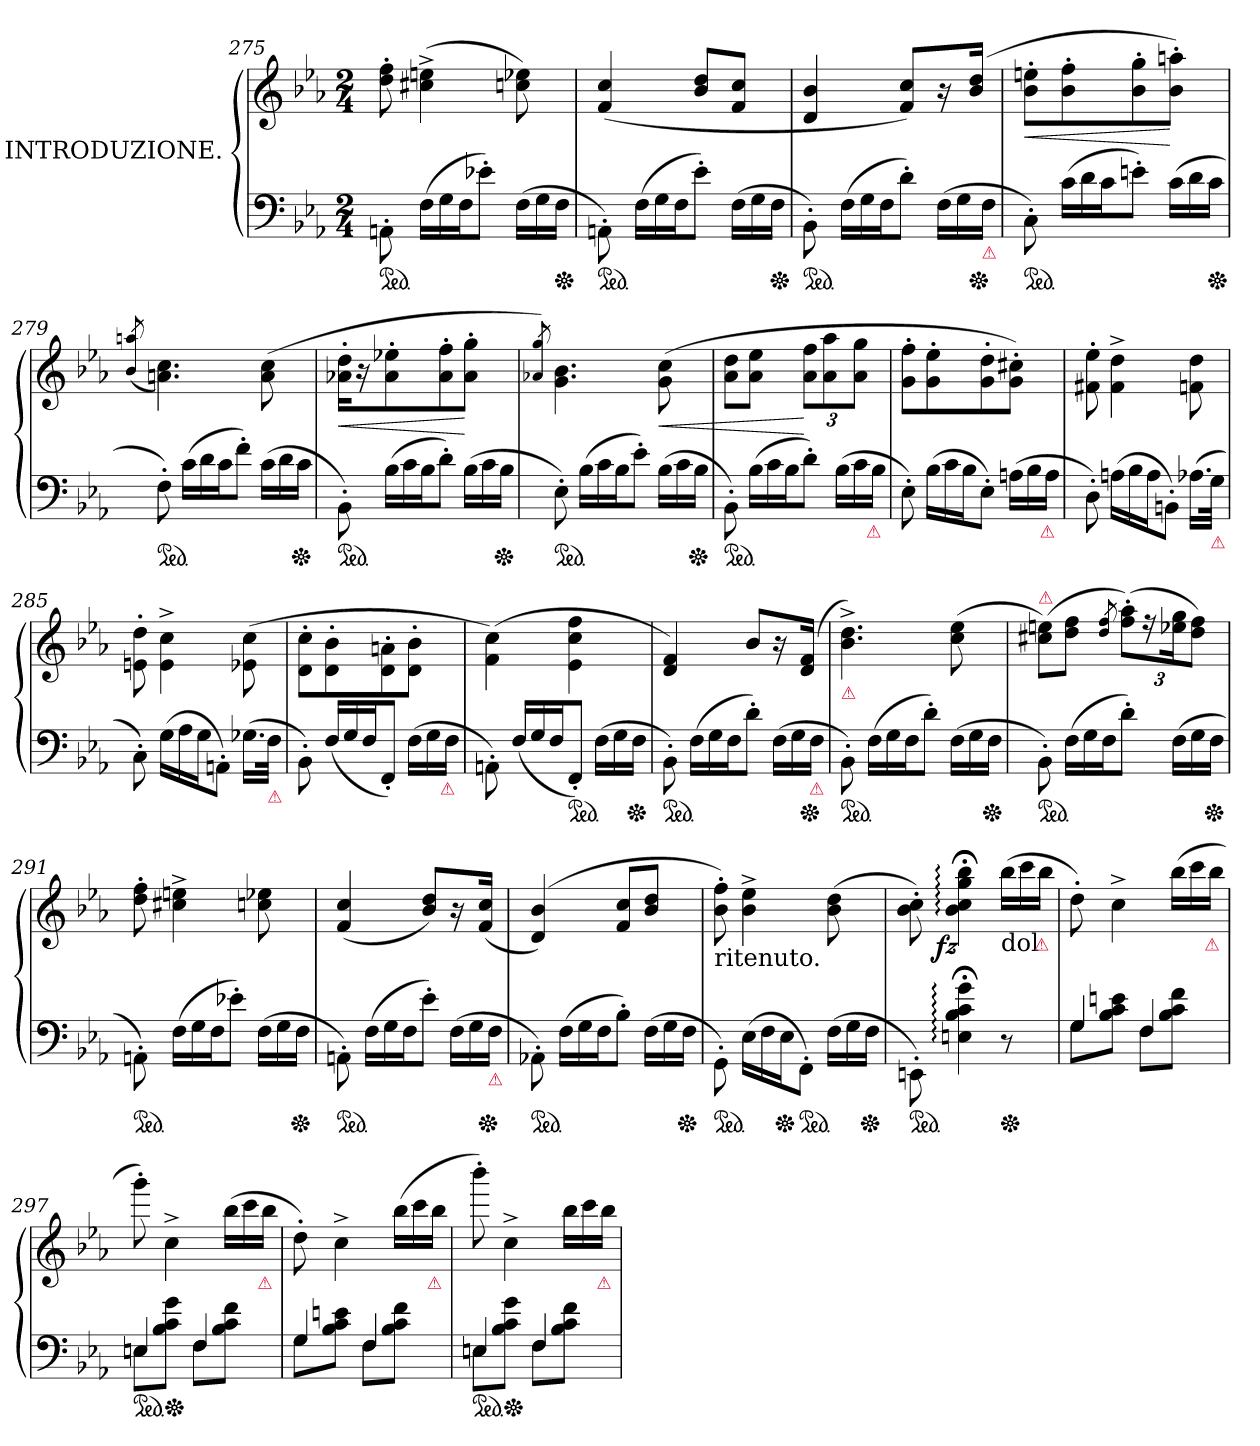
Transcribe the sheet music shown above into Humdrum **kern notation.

**kern	**kern	**dynam
*part1	*part1	*part1
*staff2	*staff1	*staff1/2
*I"INTRODUZIONE.	*	*
*clefF4	*clefG2	*
*k[b-e-a-]	*k[b-e-a-]	*
*M2/4	*M2/4	*
*ped	*	*
=275	=275	=275
8AAn'>\	8dd'> 8ff'>	.
*Xtuplet	*	*
(>24FLL	(>4cc#X^> 4een^>	.
24G	.	.
24FJ	.	.
8e-X'>J)	.	.
(>24FLL	8ccn 8ee-X)	.
24G	.	.
!LO:TX:b:color=crimson:t=⚠	!	!
*Xped	*	*
24FJJ	.	.
=276	=276	=276
*ped	*	*
8AAn'>\)	(>4f 4cc	.
(>24FLL	.	.
24G	.	.
24FJ	.	.
8e-'>J)	8b-/ 8dd/L	.
(>24FLL	8f 8ccJ	.
24G	.	.
!LO:TX:b:color=crimson:t=⚠	!	!
*Xped	*	*
24FJJ	.	.
=277	=277	=277
*ped	*	*
8BB-'>\)	4d 4b-	.
(>24FLL	.	.
24G	.	.
24FJ	.	.
8d'>J)	8f/ 8cc/L)	.
(>24FLL	16r	.
24G	.	.
*Xped	*	*
.	(>16b- 16ddJk	.
!LO:TX:b:color=crimson:t=⚠	!	!
24FJJ	.	.
=278	=278	=278
*ped	*	*
8C'>\)	8b-'> 8een'>L	<
(>24cLL	8b-'> 8ff'>	.
24d	.	.
24cJ	.	.
8en'>J)	8b-'> 8gg'>	.
(>24cLL	8b-'> 8aan'>J)	[
24d	.	.
!LO:TX:b:color=crimson:t=⚠	!	!
*Xped	*	*
24cJJ	.	.
=279	=279	=279
.	(>8qb-/ 8qaan/	.
*ped	*	*
8F'>)	4.an 4.cc)	.
(>24cLL	.	.
24d	.	.
24cJ	.	.
8f'>J)	.	.
(>24cLL	(>8a 8cc	.
24d	.	.
!LO:TX:b:color=crimson:t=⚠	!	!
*Xped	*	*
24cJJ	.	.
=280	=280	=280
*ped	*	*
8BB-'>\)	16a-X'> 16dd'>KL	<
.	16r	.
(>24B-LL	8a-'> 8ee-X'>	.
24c	.	.
24B-J	.	.
8d'>J)	8a-'> 8ff'>	.
(>24B-LL	8a-'> 8gg'>J	[
24c	.	.
!LO:TX:b:color=crimson:t=⚠	!	!
*Xped	*	*
24B-JJ	.	.
=281	=281	=281
.	8qa-X/ 8qgg/)	.
*ped	*	*
8E-'>)	4.g\ 4.b-\	.
(>24B-LL	.	.
24c	.	.
24B-J	.	.
8e-'>J)	.	.
(>24B-LL	(>8g\ 8cc\	<
24c	.	.
!LO:TX:b:color=crimson:t=⚠	!	!
*Xped	*	*
24B-JJ	.	.
=282	=282	=282
*ped	*	*
8BB-'>\)	8a- 8ddL	.
(>24B-LL	8a- 8ee-J	.
24c	.	.
24B-J	.	.
8d'>J)	12a- 12ffL	[
.	12a- 12aa-	.
(>24B-LL	.	.
24c	12a- 12ggJ	.
!LO:TX:b:color=crimson:t=⚠	!	!
24B-JJ	.	.
=283	=283	=283
8E-'>\)	8g'> 8ff'>L	.
(>24B-LL	8g'> 8ee-'>	.
24c	.	.
24B-J	.	.
8E-'>J)	8g'> 8dd'>	.
(>24AnLL	8g'> 8cc#X'>J)	.
24B-	.	.
!LO:TX:b:color=crimson:t=⚠	!	!
24AJJ	.	.
=284	=284	=284
8D'>\)	8f#X'> 8ee-'>	.
(>24AnLL	4f#^>\ 4dd^>\	.
24B-	.	.
24AJ	.	.
8BBn'>J)	.	.
(>16.A-XLL	8fn\ 8dd\	.
!LO:TX:b:color=crimson:t=⚠	!	!
32GJJk	.	.
=285	=285	=285
8C'>\)	8en'>\ 8dd'>\	.
(>24GLL	4e^>\ 4cc^>\	.
24A-	.	.
24GJ	.	.
8AAn'>J)	.	.
(>16.G-XLL	(>8e-X\ 8cc\	.
!LO:TX:b:color=crimson:t=⚠	!	!
32FJJk	.	.
=286	=286	=286
8BB-'>\)	8d'>\ 8cc'>\L	.
(>24FLL	8d'> 8b-'>	.
24G	.	.
24FJ	.	.
8FF'>J)	8d'> 8an'>	.
(>24FLL	8d'> 8b-'>J	.
24G	.	.
!LO:TX:b:color=crimson:t=⚠	!	!
24FJJ	.	.
=287	=287	=287
8AAn'>\)	(>4f\ 4cc\)	.
(>24FLL	.	.
24G	.	.
24FJ	.	.
*ped	*	*
8FF'>J)	4e- 4cc 4ff	.
(>24FLL	.	.
24G	.	.
!LO:TX:b:color=crimson:t=⚠	!	!
*Xped	*	*
24FJJ	.	.
=288	=288	=288
*ped	*	*
8BB-'>\)	4d 4f)	.
(>24FLL	.	.
24G	.	.
24FJ	.	.
8d'>J)	8b-L	.
(>24FLL	16r	.
24G	.	.
*Xped	*	*
.	(<16d 16fJk	.
!LO:TX:b:color=crimson:t=⚠	!	!
24FJJ	.	.
=289	=289	=289
!	!LO:TX:b:color=crimson:t=⚠	!
*ped	*	*
8BB-'>\)	4.b-^< 4.dd^<)	.
(>24FLL	.	.
24G	.	.
24FJ	.	.
8d'>J)	.	.
(>24FLL	(>8cc 8ee-	.
24G	.	.
!LO:TX:b:color=crimson:t=⚠	!	!
*Xped	*	*
24FJJ	.	.
=290	=290	=290
!	!LO:TX:a:color=crimson:t=⚠	!
*ped	*	*
8BB-'>\)	(>8cc#X 8eenL)	.
(>24FLL	8dd 8ffJ	.
24G	.	.
24FJ	.	.
.	8qdd/ 8qff/	.
8d'>J)	(>12ff'> 12aa-'>L)	.
.	24rff	.
(>24FLL	24ee-X 24ggK	.
24G	12dd 12ffJ)	.
!LO:TX:b:color=crimson:t=⚠	!	!
*Xped	*	*
24FJJ	.	.
=291	=291	=291
*ped	*	*
8AAn'>\)	8dd'> 8ff'>	.
(>24FLL	4cc#X^> 4een^>	.
24G	.	.
24FJ	.	.
8e-X'>J)	.	.
(>24FLL	8ccn 8ee-X	.
24G	.	.
!LO:TX:b:color=crimson:t=⚠	!	!
*Xped	*	*
24FJJ	.	.
=292	=292	=292
*ped	*	*
8AAn'>\)	(<4f 4cc	.
(>24FLL	.	.
24G	.	.
24FJ	.	.
8e-'>J)	8b-/ 8dd/L)	.
(>24FLL	16r	.
24G	.	.
*Xped	*	*
.	(<16f 16ccJk	.
!LO:TX:b:color=crimson:t=⚠	!	!
24FJJ	.	.
=293	=293	=293
*ped	*	*
8AA-X'>\)	(>4d 4b-)	.
(>24FLL	.	.
24G	.	.
24FJ	.	.
8B-'>J)	8f/ 8cc/L	.
(>24FLL	8b- 8ddJ	.
24G	.	.
!LO:TX:b:color=crimson:t=⚠	!	!
*Xped	*	*
24FJJ	.	.
=294	=294	=294
!	!LO:TX:b:t=ritenuto.	!
*ped	*	*
8GG'>\)	8b-'> 8ff'>)	.
(>24E-\LL	4b-^ 4ee-^	.
24F	.	.
*Xped	*	*
24E-J	.	.
*ped	*	*
8FF'>J)	.	.
(>24FLL	(>8b- 8dd	.
24G	.	.
!LO:TX:b:color=crimson:t=⚠	!	!
*Xped	*	*
24FJJ	.	.
=295	=295	=295
*ped	*	*
8EEn'>\)	8b-'> 8cc'>)	.
!	!	!LO:DY:rj
4En;<: 4B-;<: 4c;<: 4g;<:	4b-;<: 4cc;<: 4gg;<: 4bb-;<:	fz
*	*Xtuplet	*
!	!LO:TX:b:t=dol	!
*Xped	*	*
8r	(>24bb-LL	.
.	24ccc	.
!	!LO:TX:b:color=crimson:t=⚠	!
.	24bb-JJ	.
=296	=296	=296
*^	*	*
4G	8GL	8dd'>)	.
.	8B- 8c 8enJ	4cc^>	.
4F	8FL	.	.
.	8B- 8c 8fJ	(>24bb-LL	.
.	.	24ccc	.
!	!	!LO:TX:b:color=crimson:t=⚠	!
.	.	24bb-JJ	.
=297	=297	=297	=297
*ped	*	*	*
4En	8EnL	8ggg'>)	.
*Xped	*	*	*
.	8B- 8c 8gJ	4cc^>	.
4F	8FL	.	.
.	8B- 8c 8fJ	(>24bb-LL	.
.	.	24ccc	.
!	!	!LO:TX:b:color=crimson:t=⚠	!
.	.	24bb-JJ	.
=298	=298	=298	=298
4G	8GL	8dd'>)	.
.	8B- 8c 8enJ	4cc^>	.
4F	8FL	.	.
.	8B- 8c 8fJ	(>24bb-LL	.
.	.	24ccc	.
!	!	!LO:TX:b:color=crimson:t=⚠	!
.	.	24bb-JJ	.
=299	=299	=299	=299
*ped	*	*	*
4En	8EnL	8bbb-'>)	.
*Xped	*	*	*
.	8B- 8c 8gJ	4cc^>	.
4F	8FL	.	.
.	8B- 8c 8fJ	24bb-LL	.
.	.	24ccc	.
!	!	!LO:TX:b:color=crimson:t=⚠	!
.	.	24bb-JJ	.
*v	*v	*	*
=	=	=
*-	*-	*-
